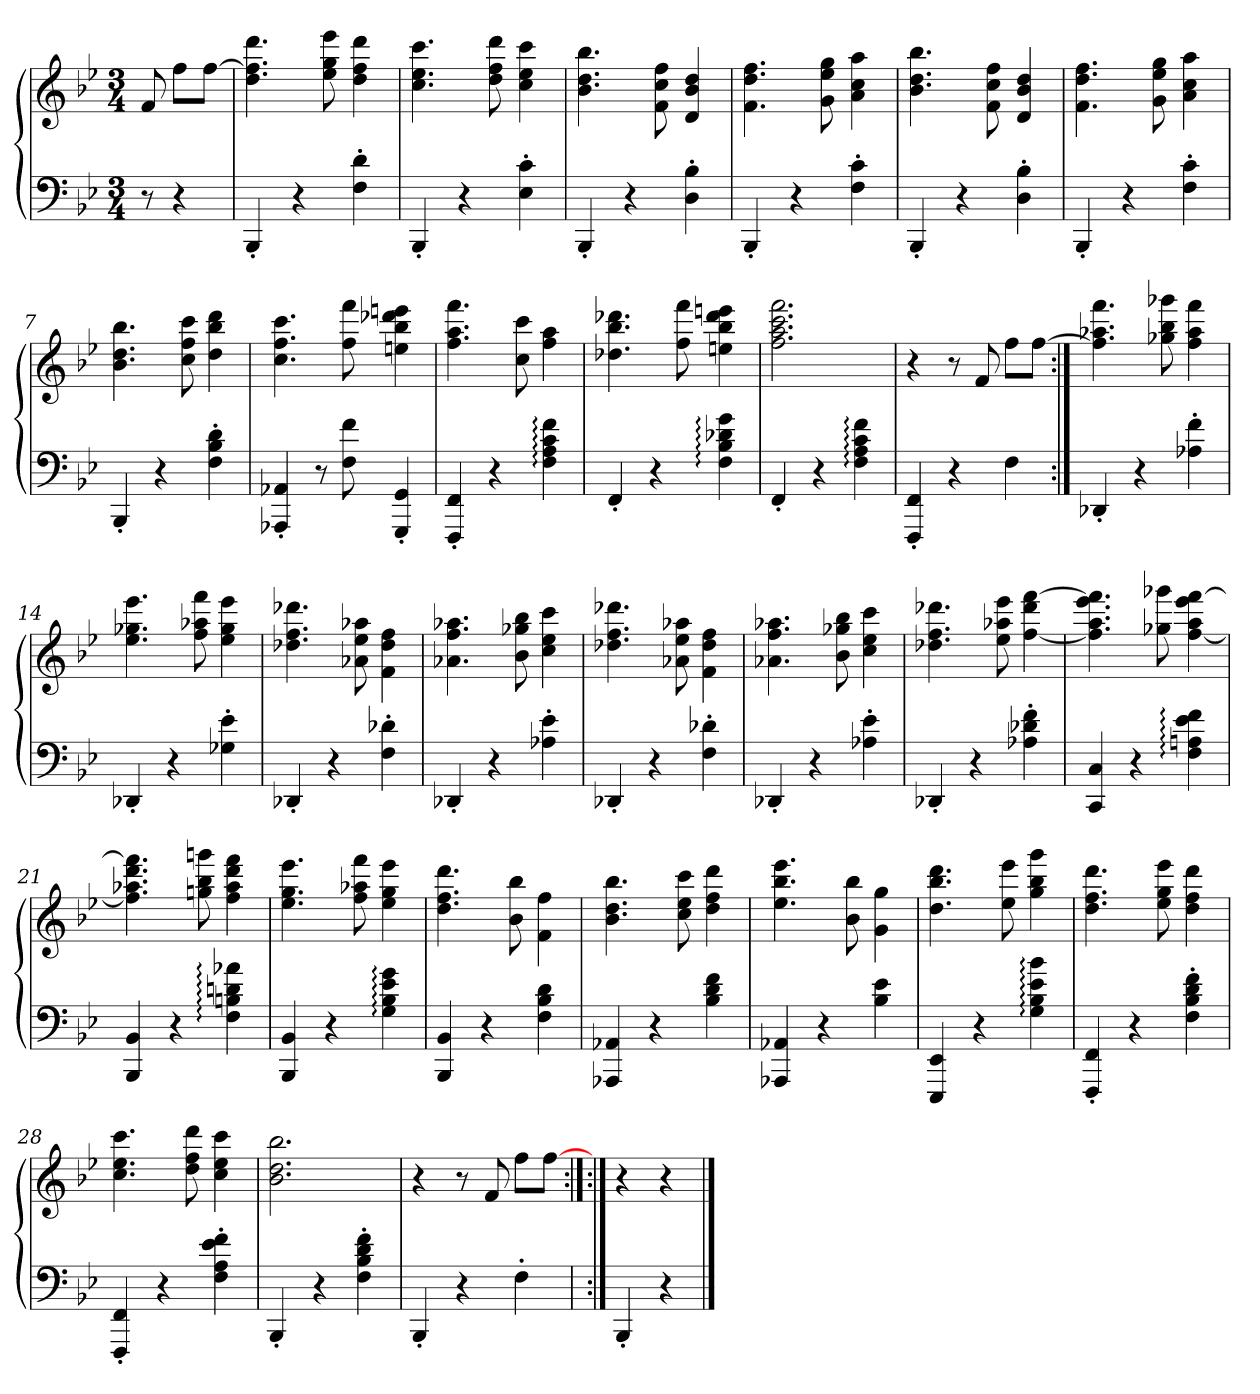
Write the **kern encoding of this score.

**kern	**kern
*part1	*part1
*staff2	*staff1
*k[b-e-]	*k[b-e-]
*B-:	*B-:
*M3/4	*M3/4
*MM172	*MM172
=	=
8r	8f
4r	8ffL
.	[8ffJ
=1	=1
4BBB-'	4.dd 4.ff] 4.ddd
4r	.
.	8ee- 8gg 8eee-
4F' 4d'	4dd 4ff 4ddd
=2	=2
4BBB-'	4.cc 4.ee- 4.ccc
4r	.
.	8dd 8ff 8ddd
4E-' 4c'	4cc 4ee- 4ccc
=3	=3
4BBB-'	4.b- 4.dd 4.bb-
4r	.
.	8f 8cc 8ff
4D' 4B-'	4d 4b- 4dd
=4	=4
4BBB-'	4.f 4.dd 4.ff
4r	.
.	8g 8ee- 8gg
4F' 4c'	4a 4cc 4aa
=5	=5
4BBB-'	4.b- 4.dd 4.bb-
4r	.
.	8f 8cc 8ff
4D' 4B-'	4d 4b- 4dd
=6	=6
4BBB-'	4.f 4.dd 4.ff
4r	.
.	8g 8ee- 8gg
4F' 4c'	4a 4cc 4aa
=7	=7
4BBB-'	4.b- 4.dd 4.bb-
4r	.
.	8cc 8ff 8ccc
4F' 4B-' 4d'	4dd 4bb- 4ddd
=8	=8
4AAA-X' 4AA-X'	4.cc 4.ff 4.ccc
8r	.
8F 8f	8ff 8fff
4GGG' 4GG'	4een 4bb- 4ddd-X 4eeen
=9	=9
4FFF' 4FF'	4.ff 4.aa 4.fff
4r	.
.	8cc 8ccc
4F: 4A: 4c: 4f:	4ff 4aa
=10	=10
4FF'	4.dd-X 4.bb- 4.ddd-X
4r	.
.	8ff 8fff
4F: 4B-: 4d-X: 4g:	4een 4bb- 4ddd- 4eeen
=11	=11
4FF'	2.ff 2.aa 2.ccc 2.fff
4r	.
4F: 4A: 4c: 4f:	.
=12	=12
4FFF' 4FF'	4r
4r	8r
.	8f
4F	8ffL
.	[8ffJ
=13:|!	=13:|!
4DD-X'	4.ff] 4.aa-X 4.fff
4r	.
.	8gg-X 8bb- 8ggg-X
4A-X' 4f'	4ff 4aa- 4fff
=14	=14
4DD-X'	4.ee- 4.gg-X 4.eee-
4r	.
.	8ff 8aa-X 8fff
4G-X' 4e-'	4ee- 4gg- 4eee-
=15	=15
4DD-X'	4.dd-X 4.ff 4.ddd-X
4r	.
.	8a-X 8ee- 8aa-X
4F' 4d-X'	4f 4dd- 4ff
=16	=16
4DD-X'	4.a-X 4.ff 4.aa-X
4r	.
.	8b- 8gg-X 8bb-
4A-X' 4e-'	4cc 4ee- 4ccc
=17	=17
4DD-X'	4.dd-X 4.ff 4.ddd-X
4r	.
.	8a-X 8ee- 8aa-X
4F' 4d-X'	4f 4dd- 4ff
=18	=18
4DD-X'	4.a-X 4.ff 4.aa-X
4r	.
.	8b- 8gg-X 8bb-
4A-X' 4e-'	4cc 4ee- 4ccc
=19	=19
4DD-X'	4.dd-X 4.ff 4.ddd-X
4r	.
.	8ee- 8aa-X 8eee-
4A-X' 4d-X' 4f'	[4ff 4ddd- [4fff
=20	=20
4CC 4C	4.ff] 4.aa 4.eee- 4.fff]
4r	.
.	8gg-X 8ggg-X
4F: 4An: 4e-: 4f:	[4ff 4aa 4eee- [4fff
=21	=21
4BBB- 4BB-	4.ff] 4.aa-X 4.ddd 4.fff]
4r	.
.	8ggn 8bb- 8gggn
4F: 4Bn: 4dn: 4a-X:	4ff 4aa- 4ddd 4fff
=22	=22
4BBB- 4BB-	4.ee- 4.gg 4.eee-
4r	.
.	8ff 8aa-X 8fff
4G: 4B-: 4e-: 4g:	4ee- 4gg 4eee-
=23	=23
4BBB- 4BB-	4.dd 4.ff 4.ddd
4r	.
.	8b- 8bb-
4F 4B- 4d	4f 4ff
=24	=24
4AAA-X 4AA-X	4.b- 4.dd 4.bb-
4r	.
.	8cc 8ee- 8ccc
4B- 4d 4f	4dd 4ff 4ddd
=25	=25
4AAA-X 4AA-X	4.ee- 4.bb- 4.eee-
4r	.
.	8b- 8bb-
4B- 4e-	4g 4gg
=26	=26
4EEE- 4EE-	4.dd 4.bb- 4.ddd
4r	.
.	8ee- 8eee-
4G: 4B-: 4e-: 4b-:	4gg 4bb- 4ggg
=27	=27
4FFF' 4FF'	4.dd 4.ff 4.ddd
4r	.
.	8ee- 8gg 8eee-
4F' 4B-' 4d' 4f'	4dd 4ff 4ddd
=28	=28
4FFF' 4FF'	4.cc 4.ee- 4.ccc
4r	.
.	8dd 8ff 8ddd
4F' 4A' 4e-' 4f'	4cc 4ee- 4ccc
=29	=29
4BBB-'	2.b- 2.dd 2.bb-
4r	.
4F' 4B-' 4d' 4f'	.
=30	=30
4BBB-'	4r
4r	8r
.	8f
4F'	8ffL
.	[8ffJ
=31	=31:|!
4BBB-'	4r
4r	4r
==	==
*-	*-
